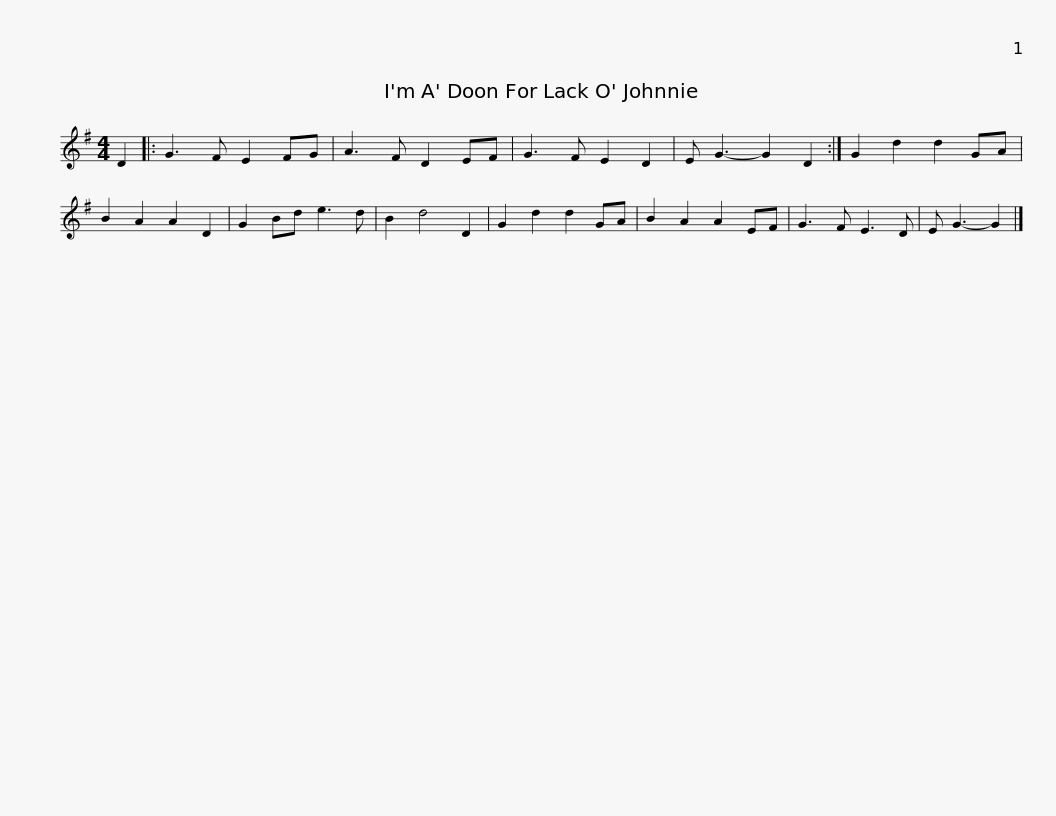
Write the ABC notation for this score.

X:1
L:1/8
M:4/4
I:linebreak $
K:G
V:1 treble
V:1
 D2 |: G3 F E2 FG | A3 F D2 EF | G3 F E2 D2 | E G3- G2 D2 :| %5
 G2 d2 d2 GA | B2 A2 A2 D2 | G2 Bd e3 d | B2 d4 D2 |$ G2 d2 d2 GA | %10
 B2 A2 A2 EF | G3 F E3 D | E G3- G2 |] %13
